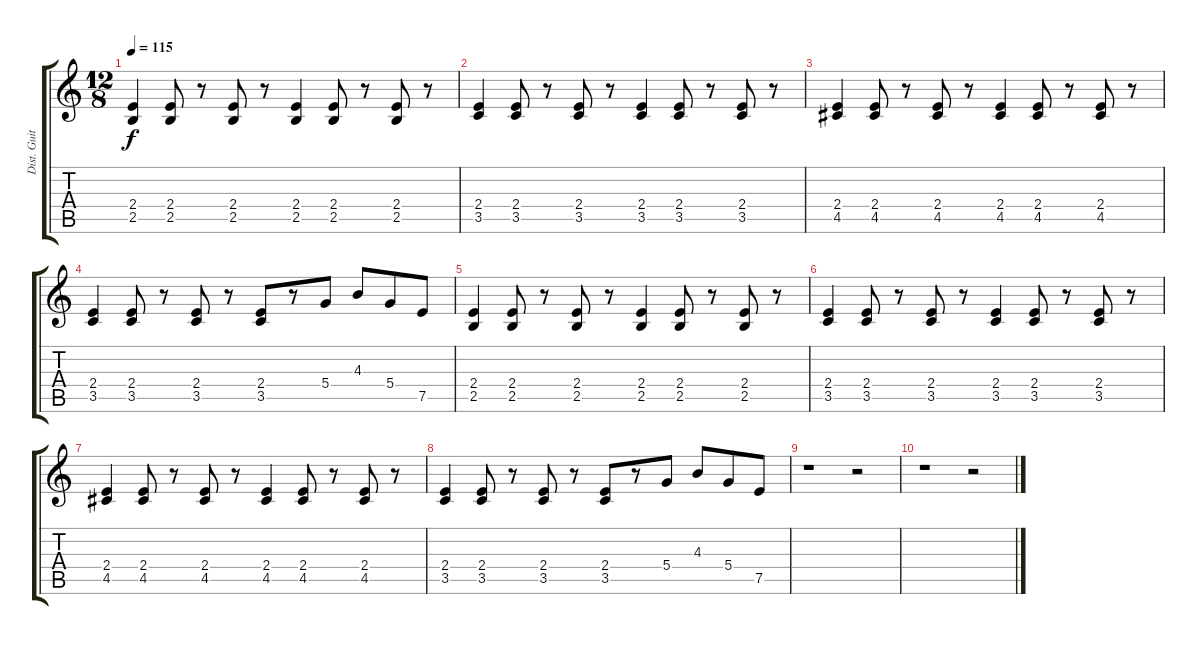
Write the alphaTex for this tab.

\track ("Dist. Guitar " "Dist. Guit") {instrument distortionguitar}
\staff {score tabs}
\tuning (E4 B3 G3 D3 A2 E2) {hide}
\ts (12 8)
\tempo 115
\clef g2
\ks c
(2.4 2.5).4{dy f} (2.4 2.5).8 r.8 (2.4 2.5).8 r.8 (2.4 2.5).4 (2.4 2.5).8 r.8 (2.4 2.5).8 r.8 |
(2.4 3.5).4 (2.4 3.5).8 r.8 (2.4 3.5).8 r.8 (2.4 3.5).4 (2.4 3.5).8 r.8 (2.4 3.5).8 r.8 |
(2.4 4.5).4 (2.4 4.5).8 r.8 (2.4 4.5).8 r.8 (2.4 4.5).4 (2.4 4.5).8 r.8 (2.4 4.5).8 r.8 |
(2.4 3.5).4 (2.4 3.5).8 r.8 (2.4 3.5).8 r.8 (2.4 3.5).8 r.8 5.4.8 4.3.8 5.4.8 7.5.8 |
(2.4 2.5).4 (2.4 2.5).8 r.8 (2.4 2.5).8 r.8 (2.4 2.5).4 (2.4 2.5).8 r.8 (2.4 2.5).8 r.8 |
(2.4 3.5).4 (2.4 3.5).8 r.8 (2.4 3.5).8 r.8 (2.4 3.5).4 (2.4 3.5).8 r.8 (2.4 3.5).8 r.8 |
(2.4 4.5).4 (2.4 4.5).8 r.8 (2.4 4.5).8 r.8 (2.4 4.5).4 (2.4 4.5).8 r.8 (2.4 4.5).8 r.8 |
(2.4 3.5).4 (2.4 3.5).8 r.8 (2.4 3.5).8 r.8 (2.4 3.5).8 r.8 5.4.8 4.3.8 5.4.8 7.5.8 |
r.1 r.2 |
r.1 r.2
